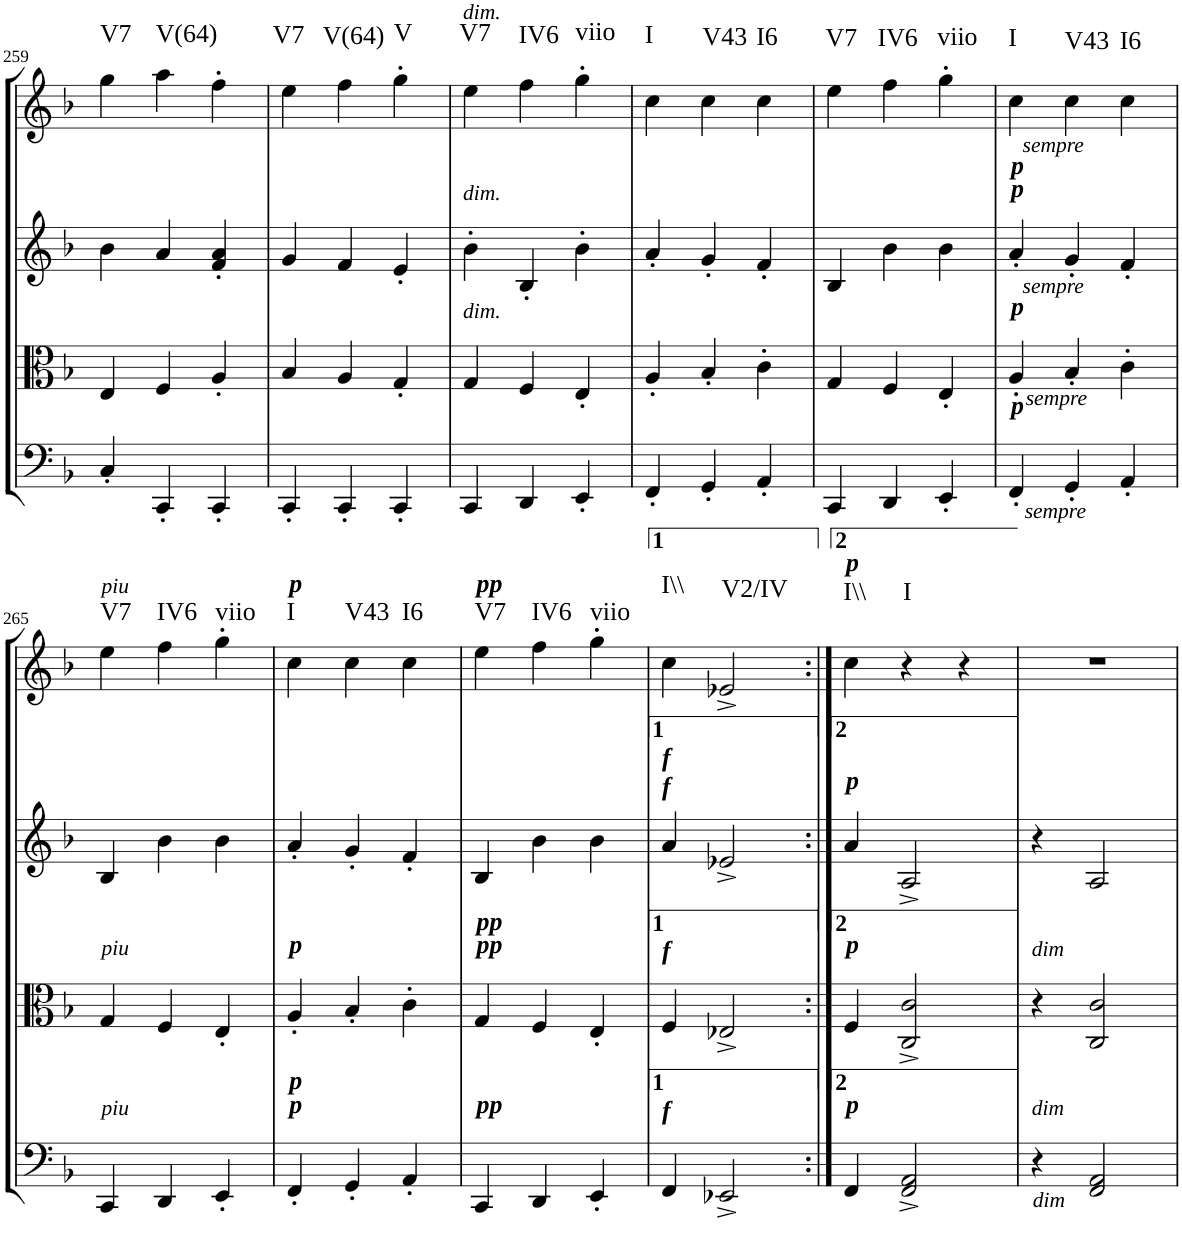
**kern	**kern	**kern	**kern	**harte
*part4	*part3	*part2	*part1	*part1
*staff4	*staff3	*staff2	*staff1	*
*I"Cello	*I"Viola	*I"2nd Violin	*I"1st Violin	*
*	*I'Vla	*I'Vln	*I'Vln	*
!!LO:PB:g=z
*clefF4	*clefC3	*clefG2	*clefG2	*
*k[b-]	*k[b-]	*k[b-]	*k[b-]	*
*F:	*F:	*F:	*F:	*
*M3/4	*M3/4	*M3/4	*M3/4	*
=259	=259	=259	=259	=259
!	!	!	!	!LO:H:kt=V7
4C'/	4E/	4b-\	4gg\	N
!	!	!	!	!LO:H:kt=V(64)
4CC'/	4F/	4a/	4aa\	N
4CC'/	4A'/	4f/' 4a/'	4ff'\	.
=260	=260	=260	=260	=260
!	!	!	!	!LO:H:kt=V7
4CC'/	4B-/	4g/	4ee\	N
!	!	!	!	!LO:H:kt=V(64)
4CC'/	4A/	4f/	4ff\	N
!	!	!	!	!LO:H:kt=V
4CC'/	4G'/	4e'/	4gg'\	N
=261	=261	=261	=261	=261
!	!	!	!LO:TX:a:i:t=dim.	!
!	!	!LO:TX:a:i:t=dim.	!	!
!	!LO:TX:a:i:t=dim.	!	!	!LO:H:kt=V7
4CC/	4G/	4b-'\	4ee\	N
!	!	!	!	!LO:H:kt=IV6
4DD/	4F/	4B-'/	4ff\	N
!	!	!	!	!LO:H:kt=viio
4EE'/	4E'/	4b-'\	4gg'\	N
=262	=262	=262	=262	=262
!	!	!	!	!LO:H:kt=I
4FF'/	4A'/	4a'/	4cc\	N
!	!	!	!	!LO:H:kt=V43
4GG'/	4B-'/	4g'/	4cc\	N
!	!	!	!	!LO:H:kt=I6
4AA'/	4c'\	4f'/	4cc\	N
=263	=263	=263	=263	=263
!	!	!	!	!LO:H:kt=V7
4CC/	4G/	4B-/	4ee\	N
!	!	!	!	!LO:H:kt=IV6
4DD/	4F/	4b-\	4ff\	N
!	!	!	!	!LO:H:kt=viio
4EE'/	4E'/	4b-\	4gg'\	N
=264	=264	=264	=264	=264
!	!	!LO:TX:a:Bi:t=p	!	!
!	!	!LO:TX:a:Bi:t=p	!	!
!	!	!LO:TX:a:i:t=sempre	!	!
!	!	!LO:TX:b:i:t=sempre	!	!
!	!LO:TX:a:Bi:t=p	!	!	!
!	!LO:TX:b:i:t=sempre	!	!	!
!LO:TX:a:Bi:t=p	!	!	!	!
!LO:TX:b:i:t=sempre	!	!	!	!LO:H:kt=I
4FF'/	4A'/	4a'/	4cc\	N
!	!	!	!	!LO:H:kt=V43
4GG'/	4B-'/	4g'/	4cc\	N
!	!	!	!	!LO:H:kt=I6
4AA'/	4c'\	4f'/	4cc\	N
!!LO:LB:g=z
=265	=265	=265	=265	=265
!	!	!	!LO:TX:a:i:t=piu	!
!	!LO:TX:a:i:t=piu	!	!	!
!LO:TX:a:i:t=piu	!	!	!	!LO:H:kt=V7
4CC/	4G/	4B-/	4ee\	N
!	!	!	!	!LO:H:kt=IV6
4DD/	4F/	4b-\	4ff\	N
!	!	!	!	!LO:H:kt=viio
4EE'/	4E'/	4b-\	4gg'\	N
=266	=266	=266	=266	=266
!	!	!	!LO:TX:a:Bi:t=p	!
!	!LO:TX:a:Bi:t=p	!	!	!
!LO:TX:a:Bi:t=p	!	!	!	!
!LO:TX:a:Bi:t=p	!	!	!	!LO:H:kt=I
4FF'/	4A'/	4a'/	4cc\	N
!	!	!	!	!LO:H:kt=V43
4GG'/	4B-'/	4g'/	4cc\	N
!	!	!	!	!LO:H:kt=I6
4AA'/	4c'\	4f'/	4cc\	N
=267	=267	=267	=267	=267
!	!	!	!LO:TX:a:Bi:t=pp	!
!	!LO:TX:a:Bi:t=pp	!	!	!
!	!LO:TX:a:Bi:t=pp	!	!	!
!LO:TX:a:Bi:t=pp	!	!	!	!LO:H:kt=V7
4CC/	4G/	4B-/	4ee\	N
!	!	!	!	!LO:H:kt=IV6
4DD/	4F/	4b-\	4ff\	N
!	!	!	!	!LO:H:kt=viio
4EE'/	4E'/	4b-\	4gg'\	N
=268	=268	=268	=268	=268
!	!	!LO:TX:a:Bi:t=f	!	!
!	!	!LO:TX:a:Bi:t=f	!	!
!	!LO:TX:a:Bi:t=f	!	!	!
!LO:TX:a:Bi:t=f	!	!	!	!LO:H:kt=I\\
4FF/	4F/	4a/	4cc\	N
!	!	!	!	!LO:H:kt=V2/IV
2EE-X^/	2E-X^/	2e-X^/	2e-X^/	N
=269:|!	=269:|!	=269:|!	=269:|!	=269:|!
!	!	!	!LO:TX:a:Bi:t=p	!
!	!	!LO:TX:a:Bi:t=p	!	!
!	!LO:TX:a:Bi:t=p	!	!	!
!LO:TX:a:Bi:t=p	!	!	!	!LO:H:kt=I\\
4FF/	4F/	4a/	4cc\	N
!	!	!	!	!LO:H:kt=I
2FF/^ 2AA/^	2C/^ 2c/^	2A^/	4r	N
.	.	.	4r	.
=270	=270	=270	=270	=270
!	!LO:TX:a:i:t=dim	!	!	!
!LO:TX:a:i:t=dim	!	!	!	!
!LO:TX:b:i:t=dim	!	!	!	!
4r	4r	4r	2.r	.
2FF/ 2AA/	2C/ 2c/	2A/	.	.
=	=	=	=	=
*-	*-	*-	*-	*-
